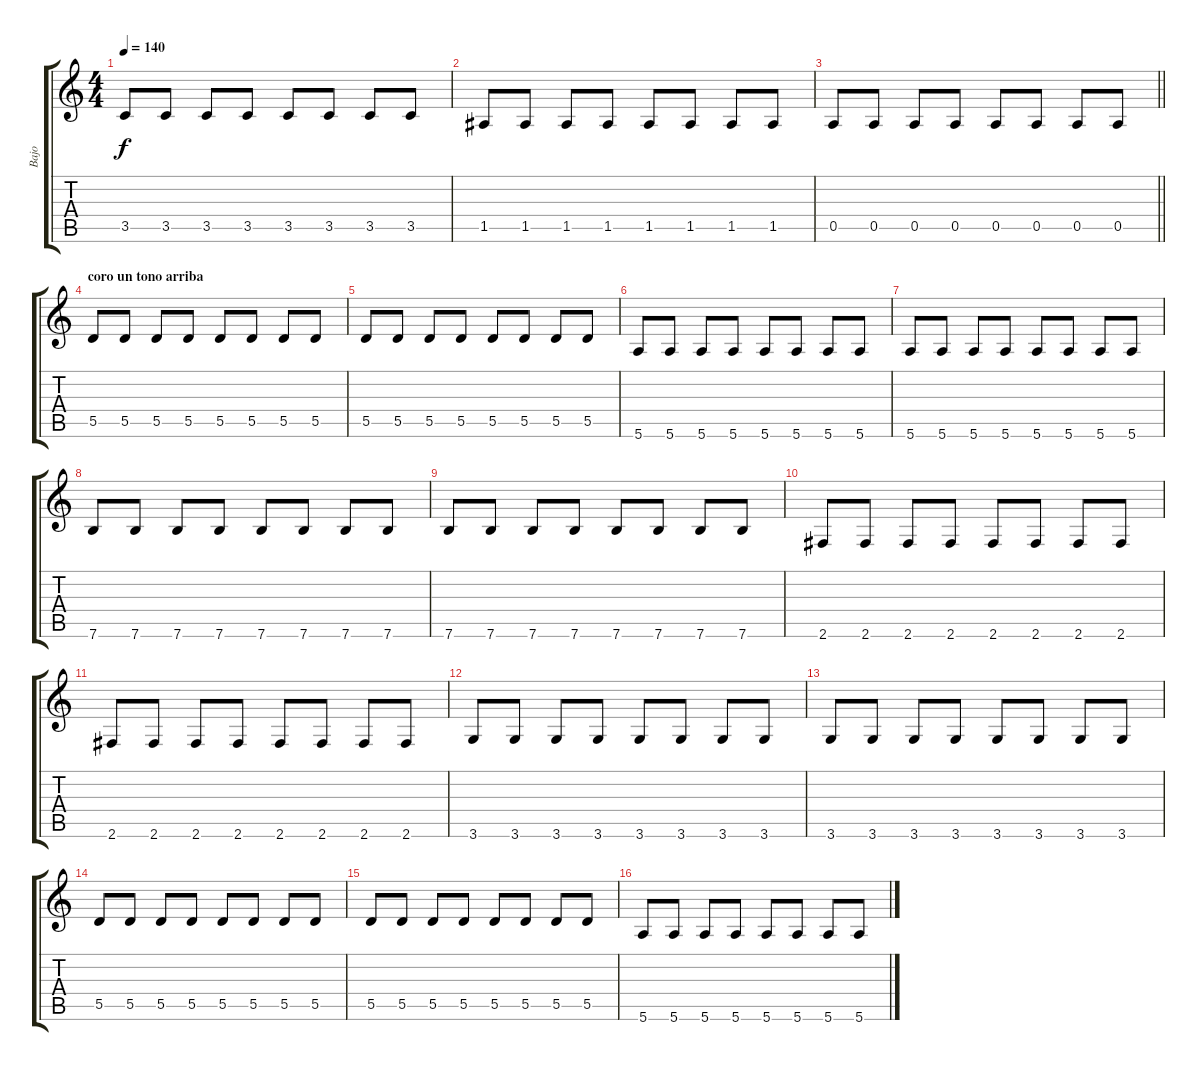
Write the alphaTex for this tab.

\track ("Bajo" "Bajo") {instrument acousticbass}
\staff {score tabs}
\tuning (E4 B3 G3 D3 A2 E2) {hide}
\ts (4 4)
\tempo 140
\clef g2
\ks c
3.5.8{dy f} 3.5.8 3.5.8 3.5.8 3.5.8 3.5.8 3.5.8 3.5.8 |
1.5.8 1.5.8 1.5.8 1.5.8 1.5.8 1.5.8 1.5.8 1.5.8 |
\barLineRight lightlight
0.5.8 0.5.8 0.5.8 0.5.8 0.5.8 0.5.8 0.5.8 0.5.8 |
\section ("" "coro un tono arriba")
5.5.8 5.5.8 5.5.8 5.5.8 5.5.8 5.5.8 5.5.8 5.5.8 |
5.5.8 5.5.8 5.5.8 5.5.8 5.5.8 5.5.8 5.5.8 5.5.8 |
5.6.8 5.6.8 5.6.8 5.6.8 5.6.8 5.6.8 5.6.8 5.6.8 |
5.6.8 5.6.8 5.6.8 5.6.8 5.6.8 5.6.8 5.6.8 5.6.8 |
7.6.8 7.6.8 7.6.8 7.6.8 7.6.8 7.6.8 7.6.8 7.6.8 |
7.6.8 7.6.8 7.6.8 7.6.8 7.6.8 7.6.8 7.6.8 7.6.8 |
2.6.8 2.6.8 2.6.8 2.6.8 2.6.8 2.6.8 2.6.8 2.6.8 |
2.6.8 2.6.8 2.6.8 2.6.8 2.6.8 2.6.8 2.6.8 2.6.8 |
3.6.8 3.6.8 3.6.8 3.6.8 3.6.8 3.6.8 3.6.8 3.6.8 |
3.6.8 3.6.8 3.6.8 3.6.8 3.6.8 3.6.8 3.6.8 3.6.8 |
5.5.8 5.5.8 5.5.8 5.5.8 5.5.8 5.5.8 5.5.8 5.5.8 |
5.5.8 5.5.8 5.5.8 5.5.8 5.5.8 5.5.8 5.5.8 5.5.8 |
5.6.8 5.6.8 5.6.8 5.6.8 5.6.8 5.6.8 5.6.8 5.6.8
